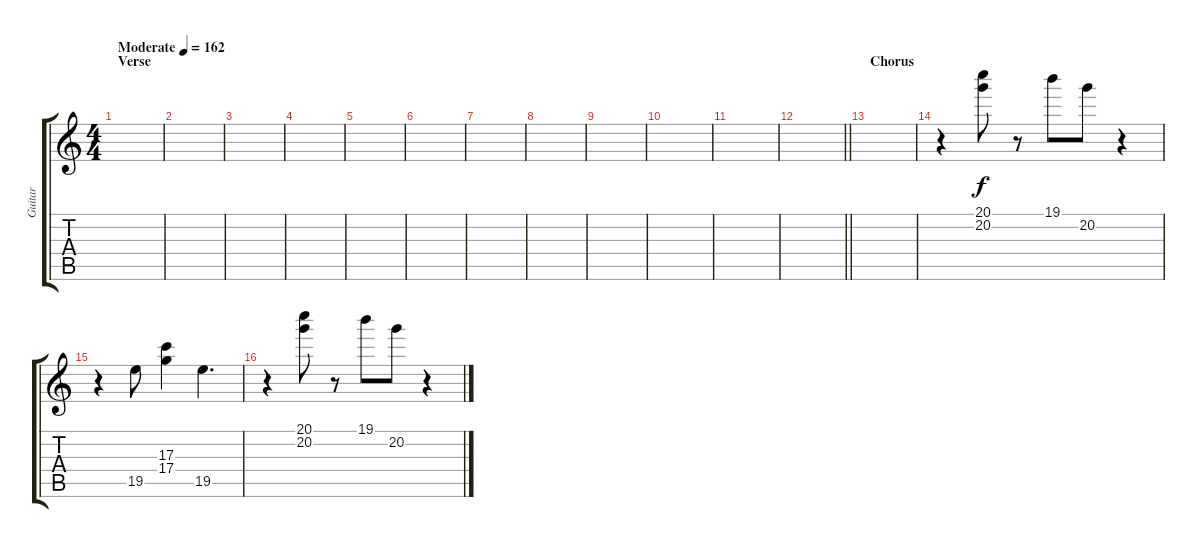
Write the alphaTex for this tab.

\track ("Guitar" "Guitar") {instrument acousticguitarsteel}
\staff {score tabs}
\tuning (E4 B3 G3 D3 A2 E2) {hide}
\ts (4 4)
\section ("" "Verse")
\tempo (162 "Moderate")
\clef g2
\ks c
|
|
|
|
|
|
|
|
|
|
|
\barLineRight lightlight
|
\section ("" "Chorus")
|
r.4 (20.1 20.2).8 r.8 19.1.8 20.2.8 r.4 |
r.4 19.5.8 (17.3 17.4).4 19.5.4{d} |
r.4 (20.1 20.2).8 r.8 19.1.8 20.2.8 r.4
